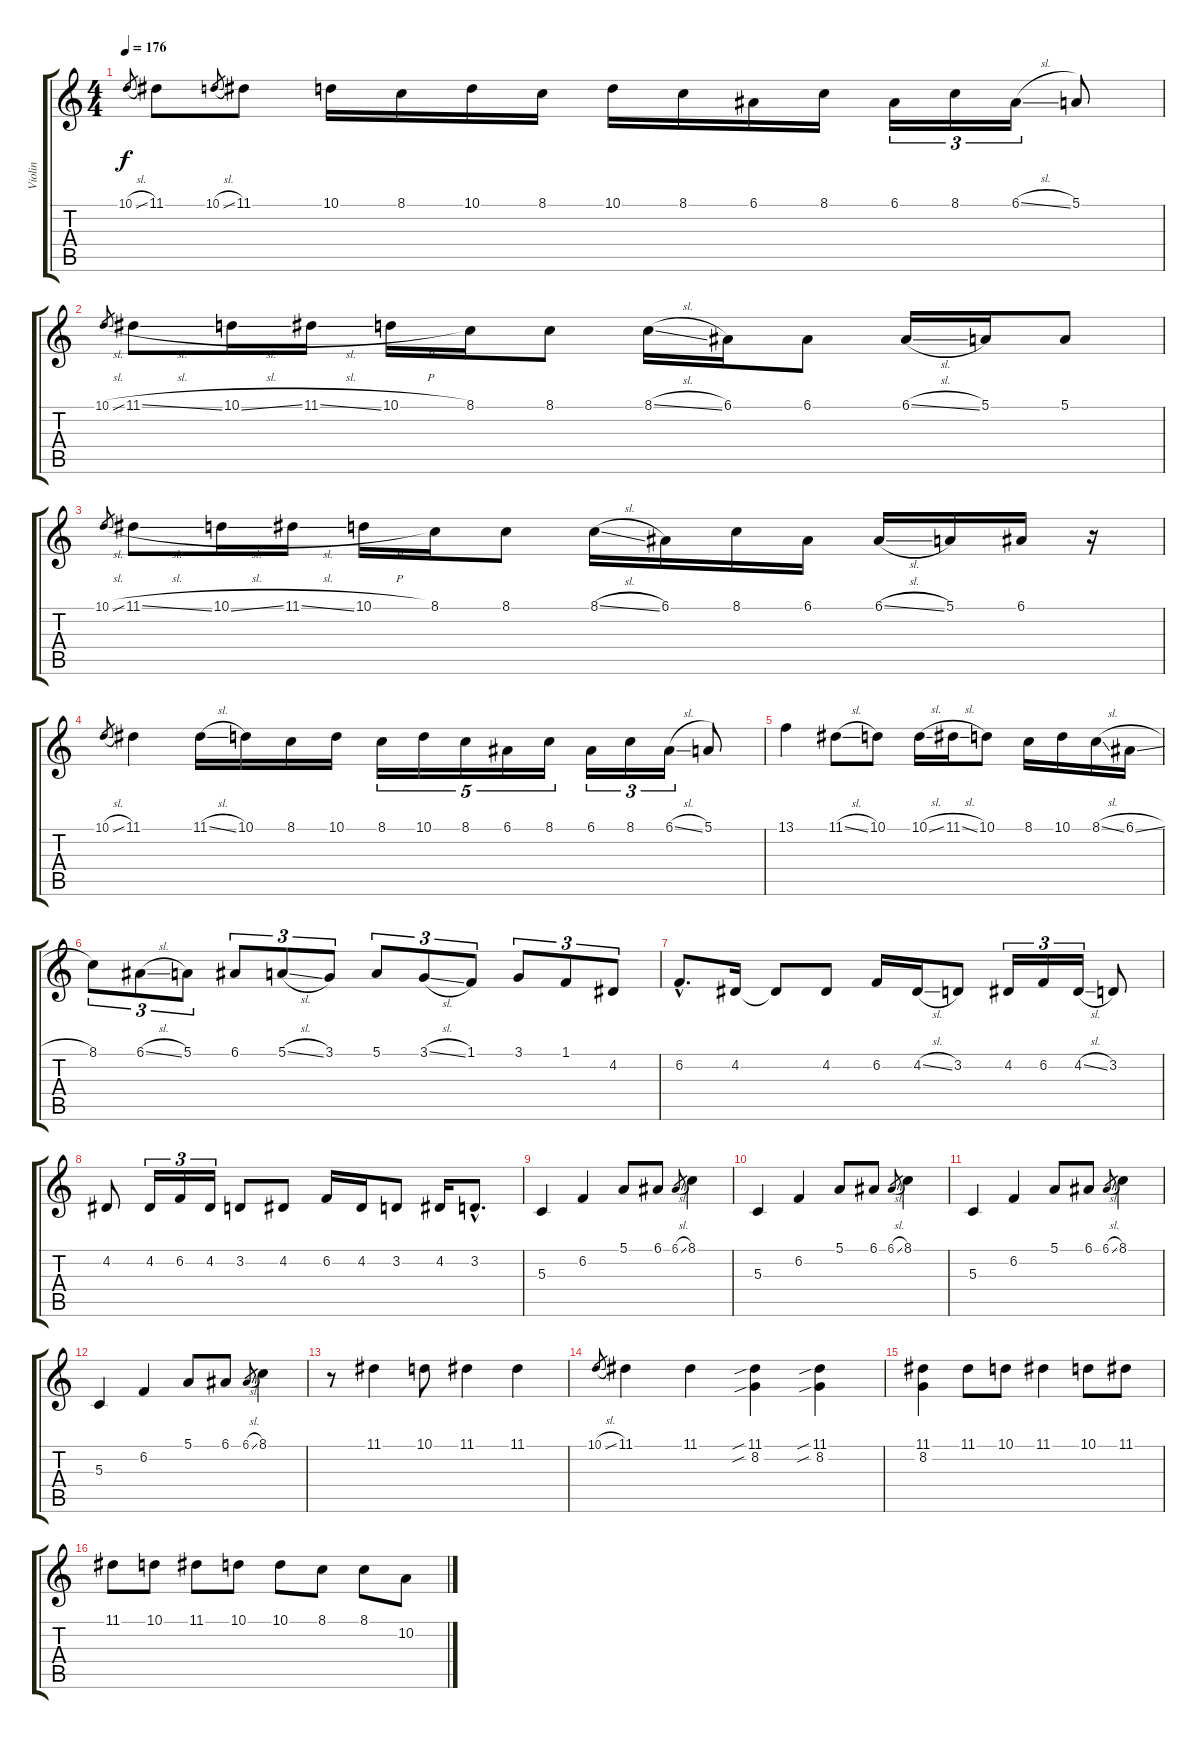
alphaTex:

\track ("Violin" "Violin") {instrument violin}
\staff {score tabs}
\tuning (E4 B3 G3 D3 A2 E2) {hide}
\ts (4 4)
\tempo 176
\clef g2
\ks c
10.1{sl}.8{gr dy f} 11.1.8 10.1{sl}.8{gr} 11.1.8 10.1.16 8.1.16 10.1.16 8.1.16 10.1.16 8.1.16 6.1.16 8.1.16 6.1.16{tu (3 2)} 8.1.16{tu (3 2)} 6.1{sl}.16{tu (3 2)} 5.1.8 |
10.1{sl}.8{gr} 11.1{sl}.8 10.1{sl}.16 11.1{sl}.16 10.1{h}.16 8.1.16 8.1.8 8.1{sl}.16 6.1.16 6.1.8 6.1{sl}.16 5.1.16 5.1.8 |
10.1{sl}.8{gr} 11.1{sl}.8 10.1{sl}.16 11.1{sl}.16 10.1{h}.16 8.1.16 8.1.8 8.1{sl}.16 6.1.16 8.1.16 6.1.16 6.1{sl}.16 5.1.16 6.1.16 r.16 |
10.1{sl}.8{gr} 11.1.4 11.1{sl}.16 10.1.16 8.1.16 10.1.16 8.1.16{tu (5 4)} 10.1.16{tu (5 4)} 8.1.16{tu (5 4)} 6.1.16{tu (5 4)} 8.1.16{tu (5 4)} 6.1.16{tu (3 2)} 8.1.16{tu (3 2)} 6.1{sl}.16{tu (3 2)} 5.1.8 |
13.1.4 11.1{sl}.8 10.1.8 10.1{sl}.16 11.1{sl}.16 10.1.8 8.1.16 10.1.16 8.1{sl}.16 6.1{sl}.16 |
8.1.8{tu (3 2)} 6.1{sl}.8{tu (3 2)} 5.1.8{tu (3 2)} 6.1.8{tu (3 2)} 5.1{sl}.8{tu (3 2)} 3.1.8{tu (3 2)} 5.1.8{tu (3 2)} 3.1{sl}.8{tu (3 2)} 1.1.8{tu (3 2)} 3.1.8{tu (3 2)} 1.1.8{tu (3 2)} 4.2.8{tu (3 2)} |
6.2{hac}.8{d} 4.2.16 4.2{t}.8 4.2.8 6.2.16 4.2{sl}.16 3.2.8 4.2.16{tu (3 2)} 6.2.16{tu (3 2)} 4.2{sl}.16{tu (3 2)} 3.2.8 |
4.2.8 4.2.16{tu (3 2)} 6.2.16{tu (3 2)} 4.2.16{tu (3 2)} 3.2.8 4.2.8 6.2.16 4.2.16 3.2.8 4.2.16 3.2{hac}.8{d} |
5.3.4 6.2.4 5.1.8 6.1.8 6.1{sl}.8{gr} 8.1.4 |
5.3.4 6.2.4 5.1.8 6.1.8 6.1{sl}.8{gr} 8.1.4 |
5.3.4 6.2.4 5.1.8 6.1.8 6.1{sl}.8{gr} 8.1.4 |
5.3.4 6.2.4 5.1.8 6.1.8 6.1{sl}.8{gr} 8.1.4 |
r.8 11.1.4 10.1.8 11.1.4 11.1.4 |
10.1{sl}.8{gr} 11.1.4 11.1.4 (11.1{sib} 8.2{sib}).4 (11.1{sib} 8.2{sib}).4 |
(11.1 8.2).4 11.1.8 10.1.8 11.1.4 10.1.8 11.1.8 |
11.1.8 10.1.8 11.1.8 10.1.8 10.1.8 8.1.8 8.1.8 10.2.8
